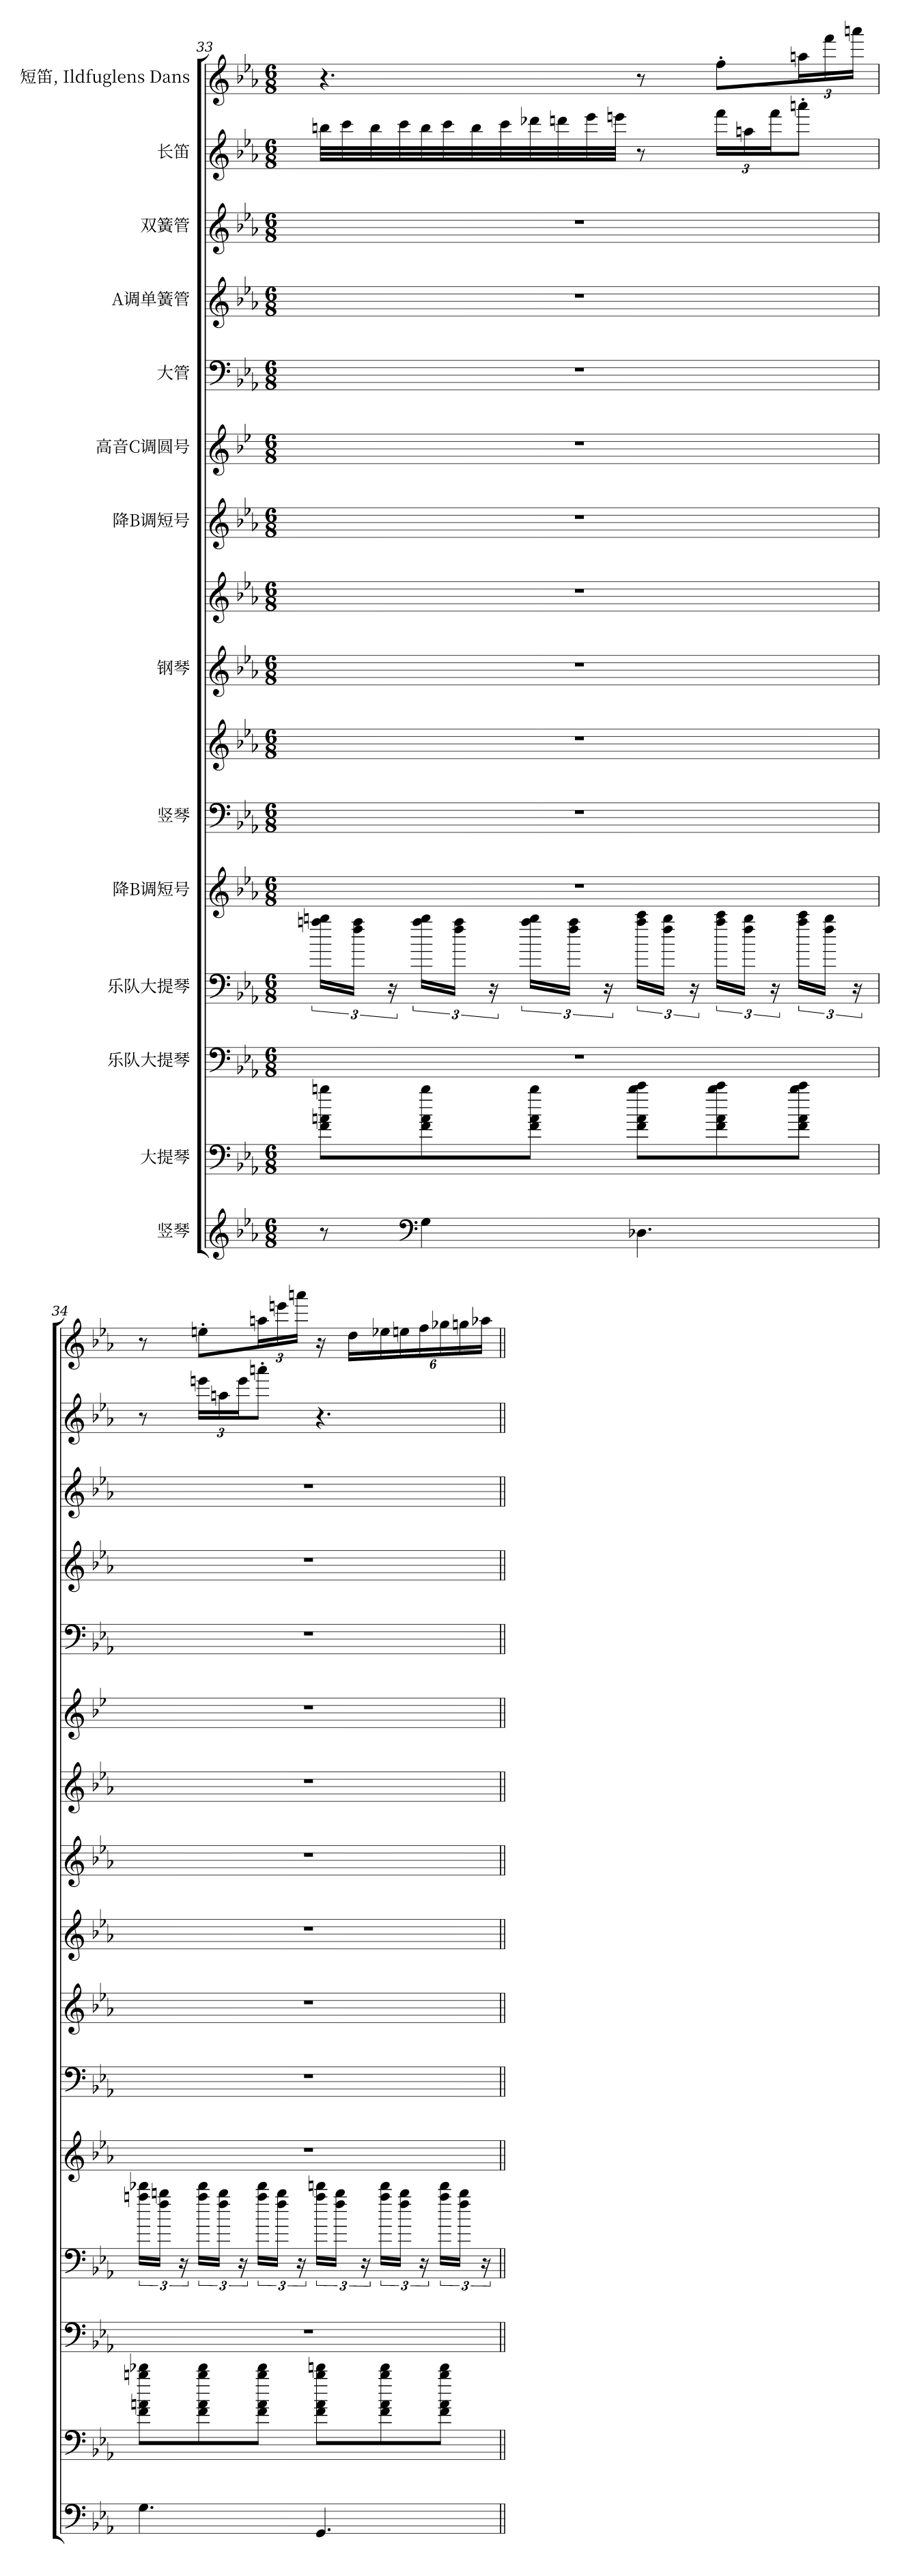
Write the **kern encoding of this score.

**kern	**kern	**kern	**kern	**kern	**kern	**kern	**kern	**kern	**kern	**kern	**kern	**kern	**kern	**kern	**kern
*part14	*part13	*part12	*part11	*part10	*part9	*part9	*part8	*part8	*part7	*part6	*part5	*part4	*part3	*part2	*part1
*staff16	*staff15	*staff14	*staff13	*staff12	*staff11	*staff10	*staff9	*staff8	*staff7	*staff6	*staff5	*staff4	*staff3	*staff2	*staff1
*I"竖琴	*I"大提琴	*I"乐队大提琴	*I"乐队大提琴	*I"降B调短号	*I"竖琴	*	*I"钢琴	*	*I"降B调短号	*I"高音C调圆号	*I"大管	*I"A调单簧管	*I"双簧管	*I"长笛	*I"短笛, Ildfuglens Dans
!!LO:PB:g=z
*clefG2	*clefF4	*clefF4	*clefF4	*clefG2	*clefF4	*clefG2	*clefG2	*clefG2	*clefG2	*clefG2	*clefF4	*clefG2	*clefG2	*clefG2	*clefG2
*	*	*	*	*ITrd1c2	*	*	*	*	*ITrd1c2	*ITrd4c7	*	*ITrd2c3	*	*	*ITrd-7c-12
*k[b-e-a-]	*k[b-e-a-]	*k[b-e-a-]	*k[b-e-a-]	*k[b-e-a-d-g-]	*k[b-e-a-]	*k[b-e-a-]	*k[b-e-a-]	*k[b-e-a-]	*k[b-e-a-d-g-]	*k[b-e-a-]	*k[b-e-a-]	*k[]	*k[b-e-a-]	*k[b-e-a-]	*k[b-e-a-]
*M6/8	*M6/8	*M6/8	*M6/8	*M6/8	*M6/8	*M6/8	*M6/8	*M6/8	*M6/8	*M6/8	*M6/8	*M6/8	*M6/8	*M6/8	*M6/8
=33	=33	=33	=33	=33	=33	=33	=33	=33	=33	=33	=33	=33	=33	=33	=33
8r	8f\ 8an\ 8bbn\L	2.r	24aan\ 24bbn\LL	2.r	2.r	2.r	2.r	2.r	2.r	2.r	2.r	2.r	2.r	32bbn\LLL	4.r
.	.	.	.	.	.	.	.	.	.	.	.	.	.	32ccc\	.
.	.	.	24ff\ 24aa\JJ	.	.	.	.	.	.	.	.	.	.	.	.
.	.	.	.	.	.	.	.	.	.	.	.	.	.	32bb\	.
.	.	.	24r	.	.	.	.	.	.	.	.	.	.	.	.
.	.	.	.	.	.	.	.	.	.	.	.	.	.	32ccc\	.
*clefF4	*	*	*	*	*	*	*	*	*	*	*	*	*	*	*
4G\	8f\ 8a\ 8bb\	.	24aa\ 24bb\LL	.	.	.	.	.	.	.	.	.	.	32bb\	.
.	.	.	.	.	.	.	.	.	.	.	.	.	.	32ccc\	.
.	.	.	24ff\ 24aa\JJ	.	.	.	.	.	.	.	.	.	.	.	.
.	.	.	.	.	.	.	.	.	.	.	.	.	.	32bb\	.
.	.	.	24r	.	.	.	.	.	.	.	.	.	.	.	.
.	.	.	.	.	.	.	.	.	.	.	.	.	.	32ccc\	.
.	8f\ 8a\ 8bb\J	.	24aa\ 24bb\LL	.	.	.	.	.	.	.	.	.	.	32ddd-X\	.
.	.	.	.	.	.	.	.	.	.	.	.	.	.	32dddn\	.
.	.	.	24ff\ 24aa\JJ	.	.	.	.	.	.	.	.	.	.	.	.
.	.	.	.	.	.	.	.	.	.	.	.	.	.	32eee-\	.
.	.	.	24r	.	.	.	.	.	.	.	.	.	.	.	.
.	.	.	.	.	.	.	.	.	.	.	.	.	.	32eeen\JJJ	.
4.D-X\	8f\ 8a\ 8bb\ 8ccc\L	.	24aa\ 24ccc\LL	.	.	.	.	.	.	.	.	.	.	8r	8r
.	.	.	24ff\ 24bb\JJ	.	.	.	.	.	.	.	.	.	.	.	.
.	.	.	24r	.	.	.	.	.	.	.	.	.	.	.	.
*	*	*	*	*	*	*	*	*	*	*	*	*	*	*Xbrackettup	*
.	8f\ 8a\ 8bb\ 8ccc\	.	24aa\ 24ccc\LL	.	.	.	.	.	.	.	.	.	.	24fff\LL	8fff'\L
.	.	.	24ff\ 24bb\JJ	.	.	.	.	.	.	.	.	.	.	24aan\	.
.	.	.	24r	.	.	.	.	.	.	.	.	.	.	24fff\J	.
*	*	*	*	*	*	*	*	*	*	*	*	*	*	*	*Xbrackettup
.	8f\ 8a\ 8bb\ 8ccc\J	.	24aa\ 24ccc\LL	.	.	.	.	.	.	.	.	.	.	8aaan'\J	24aaan\L
.	.	.	24ff\ 24bb\JJ	.	.	.	.	.	.	.	.	.	.	.	24ffff\
.	.	.	24r	.	.	.	.	.	.	.	.	.	.	.	24aaaan\JJ
!!LO:PB:g=z
=34	=34	=34	=34	=34	=34	=34	=34	=34	=34	=34	=34	=34	=34	=34	=34
4.G\	8f\ 8an\ 8bbn\ 8ddd-X\L	2.r	24aan\ 24ddd-X\LL	2.r	2.r	2.r	2.r	2.r	2.r	2.r	2.r	2.r	2.r	8r	8r
.	.	.	24ff\ 24bbn\JJ	.	.	.	.	.	.	.	.	.	.	.	.
.	.	.	24r	.	.	.	.	.	.	.	.	.	.	.	.
.	8f\ 8a\ 8bb\ 8ddd-\	.	24aa\ 24ddd-\LL	.	.	.	.	.	.	.	.	.	.	24eeen\LL	8eeen'\L
.	.	.	24ff\ 24bb\JJ	.	.	.	.	.	.	.	.	.	.	24aan\	.
.	.	.	24r	.	.	.	.	.	.	.	.	.	.	24eee\J	.
.	8f\ 8a\ 8bb\ 8ddd-\J	.	24aa\ 24ddd-\LL	.	.	.	.	.	.	.	.	.	.	8aaan'\J	24aaan\L
.	.	.	24ff\ 24bb\JJ	.	.	.	.	.	.	.	.	.	.	.	24eeeen\
.	.	.	24r	.	.	.	.	.	.	.	.	.	.	.	24aaaan\JJ
4.GG/	8f\ 8a\ 8bb\ 8dddn\L	.	24aa\ 24dddn\LL	.	.	.	.	.	.	.	.	.	.	4.r	16r
.	.	.	24ff\ 24bb\JJ	.	.	.	.	.	.	.	.	.	.	.	.
.	.	.	.	.	.	.	.	.	.	.	.	.	.	.	16ddd\LL
.	.	.	24r	.	.	.	.	.	.	.	.	.	.	.	.
.	8f\ 8a\ 8bb\ 8ddd\	.	24aa\ 24ddd\LL	.	.	.	.	.	.	.	.	.	.	.	24eee-X\
.	.	.	24ff\ 24bb\JJ	.	.	.	.	.	.	.	.	.	.	.	24eeen\
.	.	.	24r	.	.	.	.	.	.	.	.	.	.	.	24fff\
.	8f\ 8a\ 8bb\ 8ddd\J	.	24aa\ 24ddd\LL	.	.	.	.	.	.	.	.	.	.	.	24ggg-X\
.	.	.	24ff\ 24bb\JJ	.	.	.	.	.	.	.	.	.	.	.	24gggn\
.	.	.	24r	.	.	.	.	.	.	.	.	.	.	.	24aaa-X\JJ
=||	=||	=||	=||	=||	=||	=||	=||	=||	=||	=||	=||	=||	=||	=||	=||
*-	*-	*-	*-	*-	*-	*-	*-	*-	*-	*-	*-	*-	*-	*-	*-
